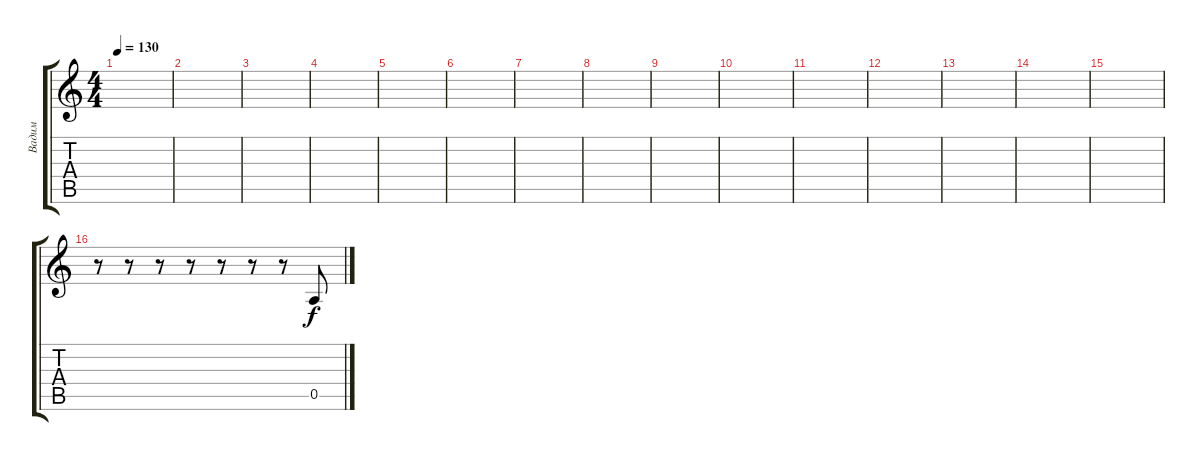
\track ("Вадим" "Вадим") {instrument distortionguitar}
\staff {score tabs}
\tuning (E4 B3 G3 D3 A2 E2) {hide}
\ts (4 4)
\tempo 130
\clef g2
\ks c
|
|
|
|
|
|
|
|
|
|
|
|
|
|
|
r.8 r.8 r.8 r.8 r.8 r.8 r.8 0.5.8
